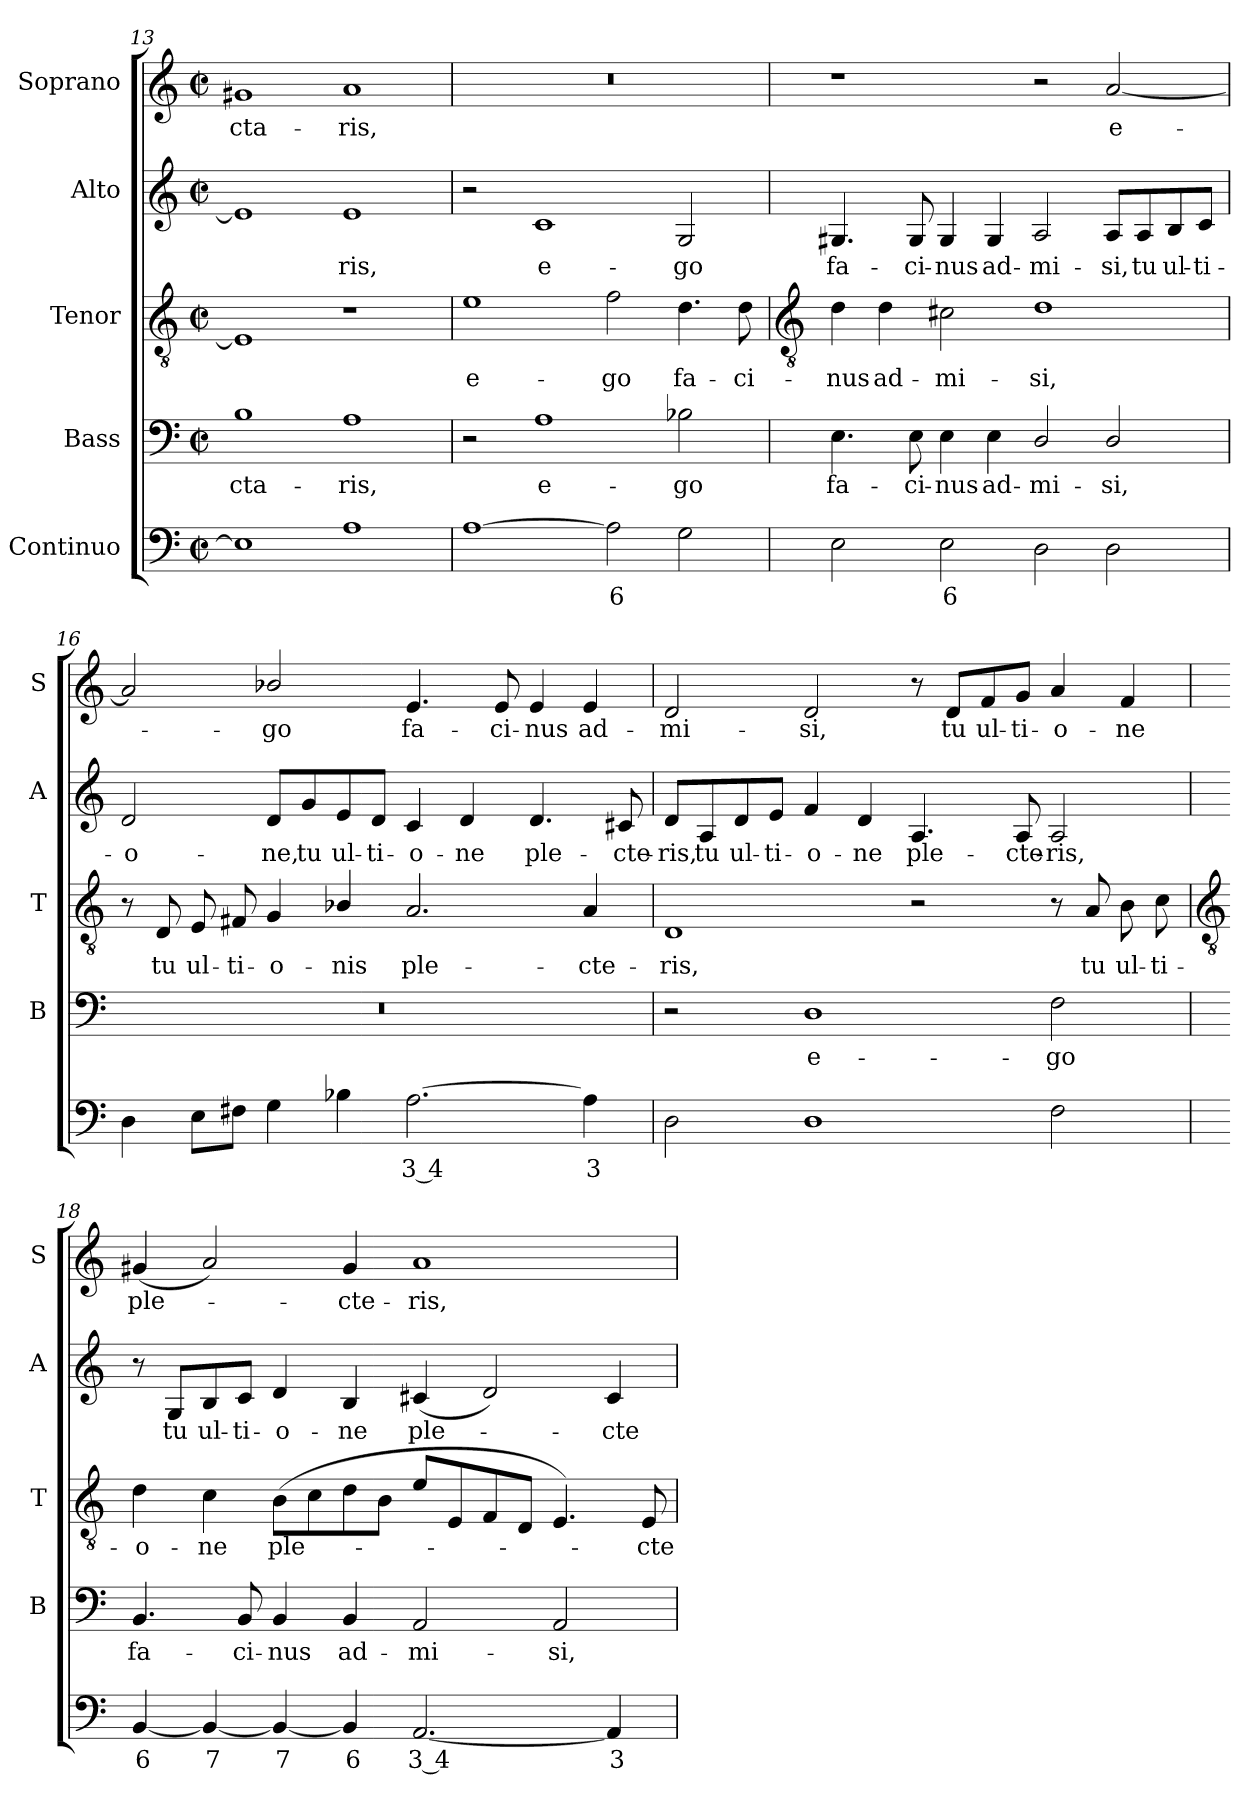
**kern	**text	**kern	**text	**kern	**text	**kern	**text	**kern	**text
*part5	*part5	*part4	*part4	*part3	*part3	*part2	*part2	*part1	*part1
*staff5	*staff5	*staff4	*staff4	*staff3	*staff3	*staff2	*staff2	*staff1	*staff1
*I"Continuo	*	*I"Bass	*	*I"Tenor	*	*I"Alto	*	*I"Soprano	*
*	*	*I'B	*	*I'T	*	*I'A	*	*I'S	*
*clefF4	*	*clefF4	*	*clefGv2	*	*clefG2	*	*clefG2	*
*k[]	*	*k[]	*	*k[]	*	*k[]	*	*k[]	*
*C:	*	*C:	*	*C:	*	*C:	*	*C:	*
*M4/2	*	*M4/2	*	*M4/2	*	*M4/2	*	*M4/2	*
*met(c|)	*	*met(c|)	*	*met(c|)	*	*met(c|)	*	*met(c|)	*
=13	=13	=13	=13	=13	=13	=13	=13	=13	=13
!	!	!	!LO:LY:b	!	!	!	!	!	!LO:LY:b
1E]	.	1B	-cta-	1E]	.	1e]	.	1g#X	-cta-
!	!	!	!LO:LY:b	!	!	!	!LO:LY:b	!	!LO:LY:b
1A	.	1A	-ris,	1r	.	1e	ris,	1a	-ris,
=14	=14	=14	=14	=14	=14	=14	=14	=14	=14
!	!	!	!	!	!LO:LY:b	!	!	!	!
[1A	.	2r	.	1e	e-	2r	.	0r	.
!	!	!	!LO:LY:b	!	!	!	!LO:LY:b	!	!
.	.	1A	e-	.	.	1c	e-	.	.
!	!LO:LY:b	!	!	!	!LO:LY:b	!	!	!	!
2A]	6	.	.	2f	-go	.	.	.	.
!	!	!	!LO:LY:b	!	!LO:LY:b	!	!LO:LY:b	!	!
2G	.	2B-X	-go	4.d	fa-	2G	-go	.	.
!	!	!	!	!	!LO:LY:b	!	!	!	!
.	.	.	.	8d	-ci-	.	.	.	.
!!LO:LB:g=z
=15	=15	=15	=15	=15	=15	=15	=15	=15	=15
*	*	*	*	*clefGv2	*	*	*	*	*
!	!	!	!LO:LY:b	!	!LO:LY:b	!	!LO:LY:b	!	!
2E	.	4.E	fa-	4d	-nus	4.G#X	fa-	1r	.
!	!	!	!	!	!LO:LY:b	!	!	!	!
.	.	.	.	4d	ad-	.	.	.	.
!	!	!	!LO:LY:b	!	!	!	!LO:LY:b	!	!
.	.	8E	-ci-	.	.	8G#	-ci-	.	.
!	!LO:LY:b	!	!LO:LY:b	!	!LO:LY:b	!	!LO:LY:b	!	!
2E	6	4E	-nus	2c#X	-mi-	4G#	-nus	.	.
!	!	!	!LO:LY:b	!	!	!	!LO:LY:b	!	!
.	.	4E	ad-	.	.	4G#	ad-	.	.
!	!	!	!LO:LY:b	!	!LO:LY:b	!	!LO:LY:b	!	!
2D	.	2D/	-mi-	1d	-si,	2A	-mi-	2r	.
!	!	!	!LO:LY:b	!	!	!	!LO:LY:b	!	!LO:LY:b
2D	.	2D/	-si,	.	.	8A/L	-si,	[2a	e-
!	!	!	!	!	!	!	!LO:LY:b	!	!
.	.	.	.	.	.	8A/	tu	.	.
!	!	!	!	!	!	!	!LO:LY:b	!	!
.	.	.	.	.	.	8B/	ul-	.	.
!	!	!	!	!	!	!	!LO:LY:b	!	!
.	.	.	.	.	.	8c/J	-ti-	.	.
=16	=16	=16	=16	=16	=16	=16	=16	=16	=16
!	!	!	!	!	!	!	!LO:LY:b	!	!
4D	.	0r	.	8r	.	2d	-o-	2a]	.
!	!	!	!	!	!LO:LY:b	!	!	!	!
.	.	.	.	8D	tu	.	.	.	.
!	!	!	!	!	!LO:LY:b	!	!	!	!
8EL	.	.	.	8E	ul-	.	.	.	.
!	!	!	!	!	!LO:LY:b	!	!	!	!
8F#XJ	.	.	.	8F#X	-ti-	.	.	.	.
!	!	!	!	!	!LO:LY:b	!	!LO:LY:b	!	!LO:LY:b
4G	.	.	.	4G	-o-	8d/L	-ne,	2b-X/	go
!	!	!	!	!	!	!	!LO:LY:b	!	!
.	.	.	.	.	.	8g/	tu	.	.
!	!	!	!	!	!LO:LY:b	!	!LO:LY:b	!	!
4B-X	.	.	.	4B-X/	-nis	8e/	ul-	.	.
!	!	!	!	!	!	!	!LO:LY:b	!	!
.	.	.	.	.	.	8d/J	-ti-	.	.
!	!LO:LY:b	!	!	!	!LO:LY:b	!	!LO:LY:b	!	!LO:LY:b
[2.A	3 4	.	.	2.A	ple-	4c	-o-	4.e	fa-
!	!	!	!	!	!	!	!LO:LY:b	!	!
.	.	.	.	.	.	4d	-ne	.	.
!	!	!	!	!	!	!	!	!	!LO:LY:b
.	.	.	.	.	.	.	.	8e	-ci-
!	!	!	!	!	!	!	!LO:LY:b	!	!LO:LY:b
.	.	.	.	.	.	4.d	ple-	4e	-nus
!	!LO:LY:b	!	!	!	!LO:LY:b	!	!	!	!LO:LY:b
4A]	3	.	.	4A	-cte-	.	.	4e	ad-
!	!	!	!	!	!	!	!LO:LY:b	!	!
.	.	.	.	.	.	8c#X	-cte-	.	.
=17	=17	=17	=17	=17	=17	=17	=17	=17	=17
!	!	!	!	!	!LO:LY:b	!	!LO:LY:b	!	!LO:LY:b
2D	.	2r	.	1D	-ris,	8d/L	-ris,	2d	-mi-
!	!	!	!	!	!	!	!LO:LY:b	!	!
.	.	.	.	.	.	8A/	tu	.	.
!	!	!	!	!	!	!	!LO:LY:b	!	!
.	.	.	.	.	.	8d/	ul-	.	.
!	!	!	!	!	!	!	!LO:LY:b	!	!
.	.	.	.	.	.	8e/J	-ti-	.	.
!	!	!	!LO:LY:b	!	!	!	!LO:LY:b	!	!LO:LY:b
1D	.	1D	e-	.	.	4f	-o-	2d	-si,
!	!	!	!	!	!	!	!LO:LY:b	!	!
.	.	.	.	.	.	4d	-ne	.	.
!	!	!	!	!	!	!	!LO:LY:b	!	!
.	.	.	.	2r	.	4.A	ple-	8r	.
!	!	!	!	!	!	!	!	!	!LO:LY:b
.	.	.	.	.	.	.	.	8d/L	tu
!	!	!	!	!	!	!	!	!	!LO:LY:b
.	.	.	.	.	.	.	.	8f/	ul-
!	!	!	!	!	!	!	!LO:LY:b	!	!LO:LY:b
.	.	.	.	.	.	8A	-cte-	8g/J	-ti-
!	!	!	!LO:LY:b	!	!	!	!LO:LY:b	!	!LO:LY:b
2F	.	2F	-go	8r	.	2A	-ris,	4a	-o-
!	!	!	!	!	!LO:LY:b	!	!	!	!
.	.	.	.	8A	tu	.	.	.	.
!	!	!	!	!	!LO:LY:b	!	!	!	!LO:LY:b
.	.	.	.	8B	ul-	.	.	4f	-ne
!	!	!	!	!	!LO:LY:b	!	!	!	!
.	.	.	.	8c	-ti-	.	.	.	.
!!LO:LB:g=z
=18	=18	=18	=18	=18	=18	=18	=18	=18	=18
*	*	*	*	*clefGv2	*	*	*	*	*
!	!LO:LY:b	!	!LO:LY:b	!	!LO:LY:b	!	!	!	!LO:LY:b
[4BB	6	4.BB	fa-	4d	-o-	8r	.	(<4g#X	ple-
!	!	!	!	!	!	!	!LO:LY:b	!	!
.	.	.	.	.	.	8G/L	tu	.	.
!	!LO:LY:b	!	!	!	!LO:LY:b	!	!LO:LY:b	!	!
4BB_	7	.	.	4c	-ne	8B/	ul-	2a)	.
!	!	!	!LO:LY:b	!	!	!	!LO:LY:b	!	!
.	.	8BB	-ci-	.	.	8c/J	-ti-	.	.
!	!LO:LY:b	!	!LO:LY:b	!	!LO:LY:b	!	!LO:LY:b	!	!
4BB_	7	4BB	-nus	(<8BL	ple-	4d	-o-	.	.
.	.	.	.	8c	.	.	.	.	.
!	!LO:LY:b	!	!LO:LY:b	!	!	!	!LO:LY:b	!	!LO:LY:b
4BB]	6	4BB	ad-	8d	.	4B	-ne	4g#	cte-
.	.	.	.	8BJ	.	.	.	.	.
!	!LO:LY:b	!	!LO:LY:b	!	!	!	!LO:LY:b	!	!LO:LY:b
[2.AA	3 4	2AA	-mi-	8eL	.	(<4c#X	ple-	1a	-ris,
.	.	.	.	8E	.	.	.	.	.
.	.	.	.	8F	.	2d)	.	.	.
.	.	.	.	8DJ	.	.	.	.	.
!	!	!	!LO:LY:b	!	!	!	!	!	!
.	.	2AA	-si,	4.E)	.	.	.	.	.
!	!LO:LY:b	!	!	!	!	!	!LO:LY:b	!	!
4AA]	3	.	.	.	.	4c#	cte	.	.
!	!	!	!	!	!LO:LY:b	!	!	!	!
.	.	.	.	8E	-cte-	.	.	.	.
=	=	=	=	=	=	=	=	=	=
*-	*-	*-	*-	*-	*-	*-	*-	*-	*-
